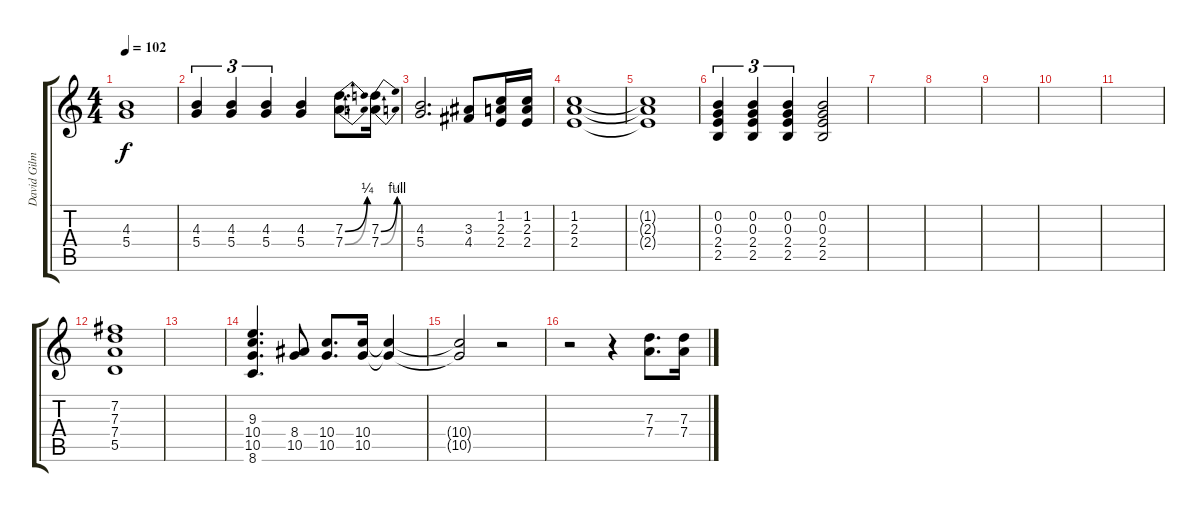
\track ("David Gilmour" "David Gilm") {instrument overdrivenguitar}
\staff {score tabs}
\tuning (E4 B3 G3 D3 A2 E2) {hide}
\ts (4 4)
\tempo 102
\clef g2
\ks c
(4.3 5.4).1{dy f} |
(4.3 5.4).4{tu (3 2)} (4.3 5.4).4{tu (3 2)} (4.3 5.4).4{tu (3 2)} (4.3 5.4).4 (7.3{be (bend 0 0 60 1)} 7.4{be (bend 0 0 60 1)}).8{d} (7.3{be (bend 0 0 60 4)} 7.4{be (bend 0 0 60 1)}).16 |
(4.3 5.4).2{d} (3.3 4.4).8 (1.2 2.3 2.4).16 (1.2 2.3 2.4).16 |
(1.2 2.3 2.4).1 |
(1.2{t} 2.3{t} 2.4{t}).1 |
(0.2 0.3 2.4 2.5).4{tu (3 2)} (0.2 0.3 2.4 2.5).4{tu (3 2)} (0.2 0.3 2.4 2.5).4{tu (3 2)} (0.2 0.3 2.4 2.5).2 |
|
|
|
|
|
(7.2 7.3 7.4 5.5).1 |
|
(9.3 10.4 10.5 8.6).4{d} (8.4 10.5).8 (10.4 10.5).8{d} (10.4 10.5).16 (10.4{t} 10.5{t}).4 |
(10.4{t} 10.5{t}).2 r.2 |
r.2 r.4 (7.3 7.4).8{d} (7.3 7.4).16
